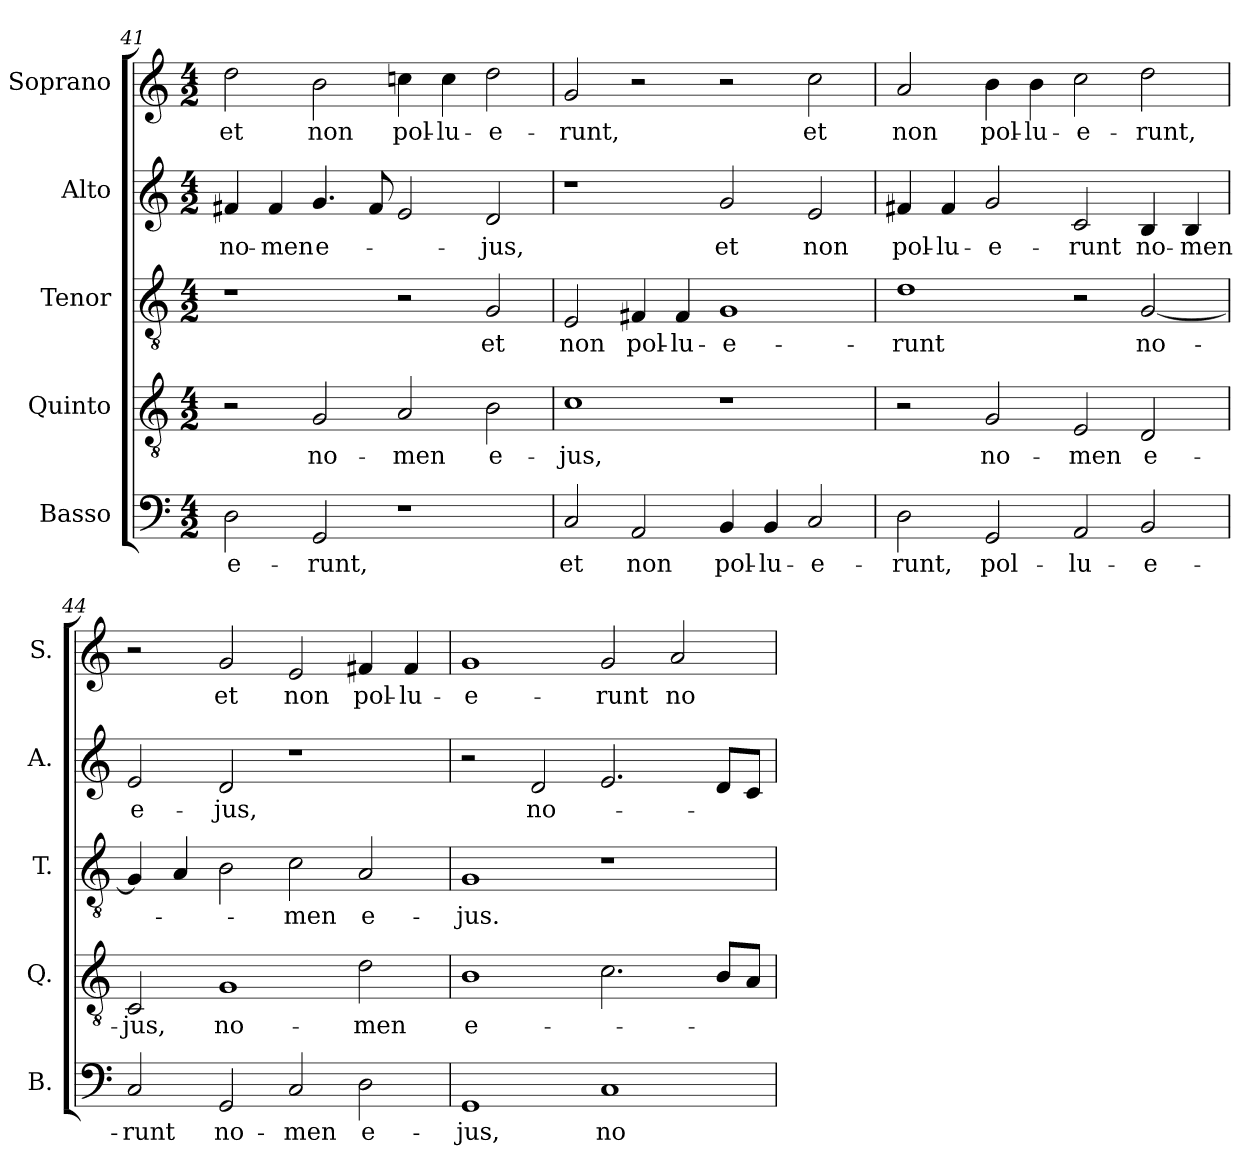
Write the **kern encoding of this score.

**kern	**text	**kern	**text	**kern	**text	**kern	**text	**kern	**text
*part5	*part5	*part4	*part4	*part3	*part3	*part2	*part2	*part1	*part1
*staff5	*staff5	*staff4	*staff4	*staff3	*staff3	*staff2	*staff2	*staff1	*staff1
*I"Basso	*	*I"Quinto	*	*I"Tenor	*	*I"Alto	*	*I"Soprano	*
*I'B.	*	*I'Q.	*	*I'T.	*	*I'A.	*	*I'S.	*
*clefF4	*	*clefGv2	*	*clefGv2	*	*clefG2	*	*clefG2	*
*	*	*ITrd7c12	*	*ITrd7c12	*	*	*	*	*
*k[]	*	*k[]	*	*k[]	*	*k[]	*	*k[]	*
*C:	*	*C:	*	*C:	*	*C:	*	*C:	*
*M4/2	*	*M4/2	*	*M4/2	*	*M4/2	*	*M4/2	*
=41	=41	=41	=41	=41	=41	=41	=41	=41	=41
!	!LO:LY:b:color=#000000	!	!	!	!	!	!	!	!
!	!	!	!	!	!	!	!LO:LY:b:color=#000000	!	!
!	!	!	!	!	!	!	!	!	!LO:LY:b:color=#000000
2Di\	-e-	2r	.	1r	.	4f#Xi/	no-	2ddi\	et
!	!	!	!	!	!	!	!LO:LY:b:color=#000000	!	!
.	.	.	.	.	.	4f#i/	-men	.	.
!	!LO:LY:b:color=#000000	!	!	!	!	!	!	!	!
!	!	!	!LO:LY:b:color=#000000	!	!	!	!	!	!
!	!	!	!	!	!	!	!LO:LY:b:color=#000000	!	!
!	!	!	!	!	!	!	!	!	!LO:LY:b:color=#000000
2GGi/	-runt,	2GGi/	no-	.	.	4.gi/	e-	2bi\	non
.	.	.	.	.	.	8f#i/	.	.	.
!	!	!	!LO:LY:b:color=#000000	!	!	!	!	!	!
!	!	!	!	!	!	!	!	!	!LO:LY:b:color=#000000
1r	.	2AAi/	-men	2r	.	2ei/	.	4ccni\	pol-
!	!	!	!	!	!	!	!	!	!LO:LY:b:color=#000000
.	.	.	.	.	.	.	.	4cci\	-lu-
!	!	!	!LO:LY:b:color=#000000	!	!	!	!	!	!
!	!	!	!	!	!LO:LY:b:color=#000000	!	!	!	!
!	!	!	!	!	!	!	!LO:LY:b:color=#000000	!	!
!	!	!	!	!	!	!	!	!	!LO:LY:b:color=#000000
.	.	2BBi\	e-	2GGi/	et	2di/	-jus,	2ddi\	-e-
=42	=42	=42	=42	=42	=42	=42	=42	=42	=42
!	!LO:LY:b:color=#000000	!	!	!	!	!	!	!	!
!	!	!	!LO:LY:b:color=#000000	!	!	!	!	!	!
!	!	!	!	!	!LO:LY:b:color=#000000	!	!	!	!
!	!	!	!	!	!	!	!	!	!LO:LY:b:color=#000000
2Ci/	et	1Ci	-jus,	2EEi/	non	1r	.	2gi/	-runt,
!	!LO:LY:b:color=#000000	!	!	!	!	!	!	!	!
!	!	!	!	!	!LO:LY:b:color=#000000	!	!	!	!
2AAi/	non	.	.	4FF#Xi/	pol-	.	.	2r	.
!	!	!	!	!	!LO:LY:b:color=#000000	!	!	!	!
.	.	.	.	4FF#i/	-lu-	.	.	.	.
!	!LO:LY:b:color=#000000	!	!	!	!	!	!	!	!
!	!	!	!	!	!LO:LY:b:color=#000000	!	!	!	!
!	!	!	!	!	!	!	!LO:LY:b:color=#000000	!	!
4BBi/	pol-	1r	.	1GGi	-e-	2gi/	et	2r	.
!	!LO:LY:b:color=#000000	!	!	!	!	!	!	!	!
4BBi/	-lu-	.	.	.	.	.	.	.	.
!	!LO:LY:b:color=#000000	!	!	!	!	!	!	!	!
!	!	!	!	!	!	!	!LO:LY:b:color=#000000	!	!
!	!	!	!	!	!	!	!	!	!LO:LY:b:color=#000000
2Ci/	-e-	.	.	.	.	2ei/	non	2cci\	et
=43	=43	=43	=43	=43	=43	=43	=43	=43	=43
!	!LO:LY:b:color=#000000	!	!	!	!	!	!	!	!
!	!	!	!	!	!LO:LY:b:color=#000000	!	!	!	!
!	!	!	!	!	!	!	!LO:LY:b:color=#000000	!	!
!	!	!	!	!	!	!	!	!	!LO:LY:b:color=#000000
2Di\	-runt,	2r	.	1Di	-runt	4f#Xi/	pol-	2ai/	non
!	!	!	!	!	!	!	!LO:LY:b:color=#000000	!	!
.	.	.	.	.	.	4f#i/	-lu-	.	.
!	!LO:LY:b:color=#000000	!	!	!	!	!	!	!	!
!	!	!	!LO:LY:b:color=#000000	!	!	!	!	!	!
!	!	!	!	!	!	!	!LO:LY:b:color=#000000	!	!
!	!	!	!	!	!	!	!	!	!LO:LY:b:color=#000000
2GGi/	pol-	2GGi/	no-	.	.	2gi/	-e-	4bi\	pol-
!	!	!	!	!	!	!	!	!	!LO:LY:b:color=#000000
.	.	.	.	.	.	.	.	4bi\	-lu-
!	!LO:LY:b:color=#000000	!	!	!	!	!	!	!	!
!	!	!	!LO:LY:b:color=#000000	!	!	!	!	!	!
!	!	!	!	!	!	!	!LO:LY:b:color=#000000	!	!
!	!	!	!	!	!	!	!	!	!LO:LY:b:color=#000000
2AAi/	-lu-	2EEi/	-men	2r	.	2ci/	-runt	2cci\	-e-
!	!LO:LY:b:color=#000000	!	!	!	!	!	!	!	!
!	!	!	!LO:LY:b:color=#000000	!	!	!	!	!	!
!	!	!	!	!	!LO:LY:b:color=#000000	!	!	!	!
!	!	!	!	!	!	!	!LO:LY:b:color=#000000	!	!
!	!	!	!	!	!	!	!	!	!LO:LY:b:color=#000000
2BBi/	-e-	2DDi/	e-	[2GGi/	no-	4Bi/	no-	2ddi\	-runt,
!	!	!	!	!	!	!	!LO:LY:b:color=#000000	!	!
.	.	.	.	.	.	4Bi/	-men	.	.
!!LO:LB:g=z
=44	=44	=44	=44	=44	=44	=44	=44	=44	=44
!	!LO:LY:b:color=#000000	!	!	!	!	!	!	!	!
!	!	!	!LO:LY:b:color=#000000	!	!	!	!	!	!
!	!	!	!	!	!	!	!LO:LY:b:color=#000000	!	!
2Ci/	-runt	2CCi/	-jus,	4GGi/]	.	2ei/	e-	2r	.
.	.	.	.	4AAi/	.	.	.	.	.
!	!LO:LY:b:color=#000000	!	!	!	!	!	!	!	!
!	!	!	!LO:LY:b:color=#000000	!	!	!	!	!	!
!	!	!	!	!	!	!	!LO:LY:b:color=#000000	!	!
!	!	!	!	!	!	!	!	!	!LO:LY:b:color=#000000
2GGi/	no-	1GGi	no-	2BBi\	.	2di/	-jus,	2gi/	et
!	!LO:LY:b:color=#000000	!	!	!	!	!	!	!	!
!	!	!	!	!	!LO:LY:b:color=#000000	!	!	!	!
!	!	!	!	!	!	!	!	!	!LO:LY:b:color=#000000
2Ci/	-men	.	.	2Ci\	-men	1r	.	2ei/	non
!	!LO:LY:b:color=#000000	!	!	!	!	!	!	!	!
!	!	!	!LO:LY:b:color=#000000	!	!	!	!	!	!
!	!	!	!	!	!LO:LY:b:color=#000000	!	!	!	!
!	!	!	!	!	!	!	!	!	!LO:LY:b:color=#000000
2Di\	e-	2Di\	-men	2AAi/	e-	.	.	4f#Xi/	pol-
!	!	!	!	!	!	!	!	!	!LO:LY:b:color=#000000
.	.	.	.	.	.	.	.	4f#i/	-lu-
=45	=45	=45	=45	=45	=45	=45	=45	=45	=45
!	!LO:LY:b:color=#000000	!	!	!	!	!	!	!	!
!	!	!	!LO:LY:b:color=#000000	!	!	!	!	!	!
!	!	!	!	!	!LO:LY:b:color=#000000	!	!	!	!
!	!	!	!	!	!	!	!	!	!LO:LY:b:color=#000000
1GGi	-jus,	1BBi	e-	1GGi	-jus.	2r	.	1gi	-e-
!	!	!	!	!	!	!	!LO:LY:b:color=#000000	!	!
.	.	.	.	.	.	2di/	no-	.	.
!	!LO:LY:b:color=#000000	!	!	!	!	!	!	!	!
!	!	!	!	!	!	!	!	!	!LO:LY:b:color=#000000
1Ci	no-	2.Ci\	.	1r	.	2.ei/	.	2gi/	-runt
!	!	!	!	!	!	!	!	!	!LO:LY:b:color=#000000
.	.	.	.	.	.	.	.	2ai/	no-
.	.	8BBi/L	.	.	.	8di/L	.	.	.
.	.	8AAi/J	.	.	.	8ci/J	.	.	.
=	=	=	=	=	=	=	=	=	=
*-	*-	*-	*-	*-	*-	*-	*-	*-	*-
